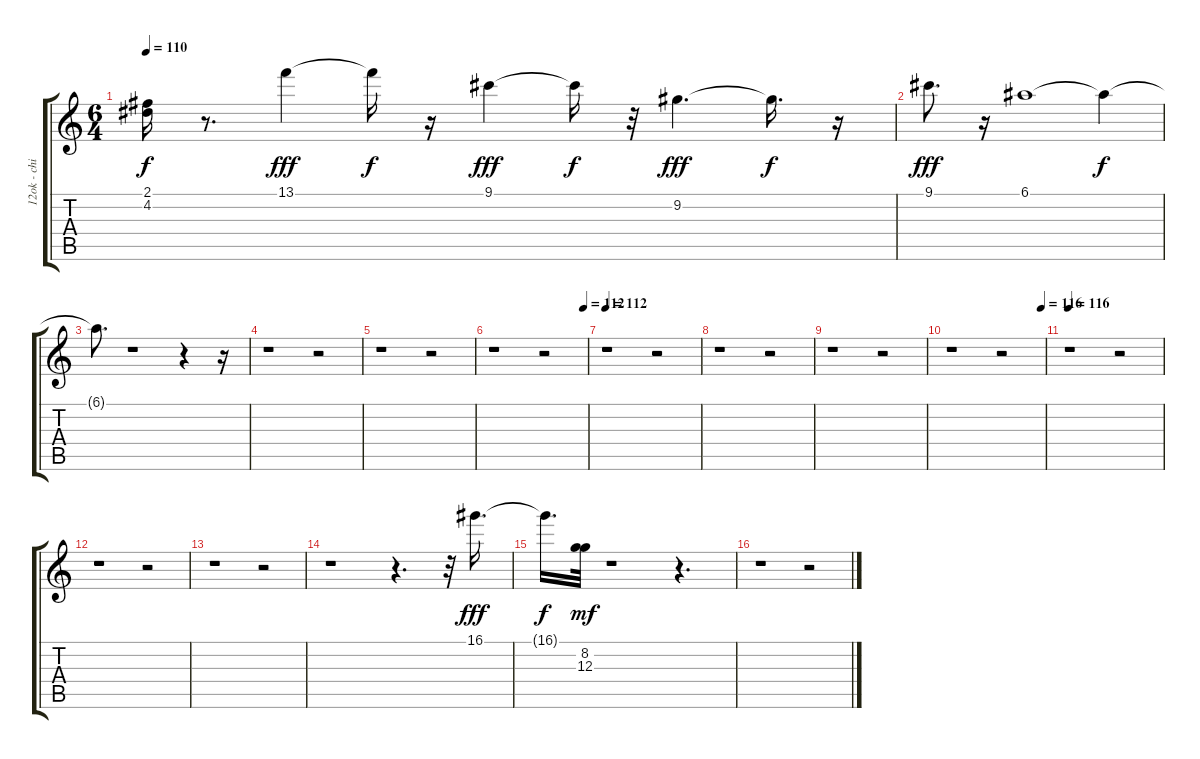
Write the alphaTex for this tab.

\track ("12ok - chitarra2" "12ok - chi") {instrument distortionguitar}
\staff {score tabs}
\tuning (E4 B3 G3 D3 A2 E2) {hide}
\ts (6 4)
\tempo 110
\clef g2
\ks c
(2.1{t} 4.2{t}).16{dy f} r.8{d} 13.1.4{dy fff} 13.1{t}.16{dy f} r.16 9.1.4{dy fff} 9.1{t}.16{dy f} r.32 9.2.4{d dy fff} 9.2{t}.16{d dy f} r.16 |
9.1.8{d dy fff} r.16 6.1.1 6.1{t}.4{dy f} |
6.1{t}.8{d} r.1 r.4 r.16 |
r.1 r.2 |
r.1 r.2 |
\tempo (112 0.9652777777777778)
r.1 r.2 |
\tempo 112
r.1 r.2 |
r.1 r.2 |
r.1 r.2 |
\tempo (116 0.9652777777777778)
r.1 r.2 |
\tempo 116
r.1 r.2 |
r.1 r.2 |
r.1 r.2 |
r.1 r.4{d} r.32 16.1.16{d dy fff volume 12} |
16.1{t}.16{d dy f} (8.2 12.3).32{dy mf} r.1 r.4{d} |
r.1 r.2
